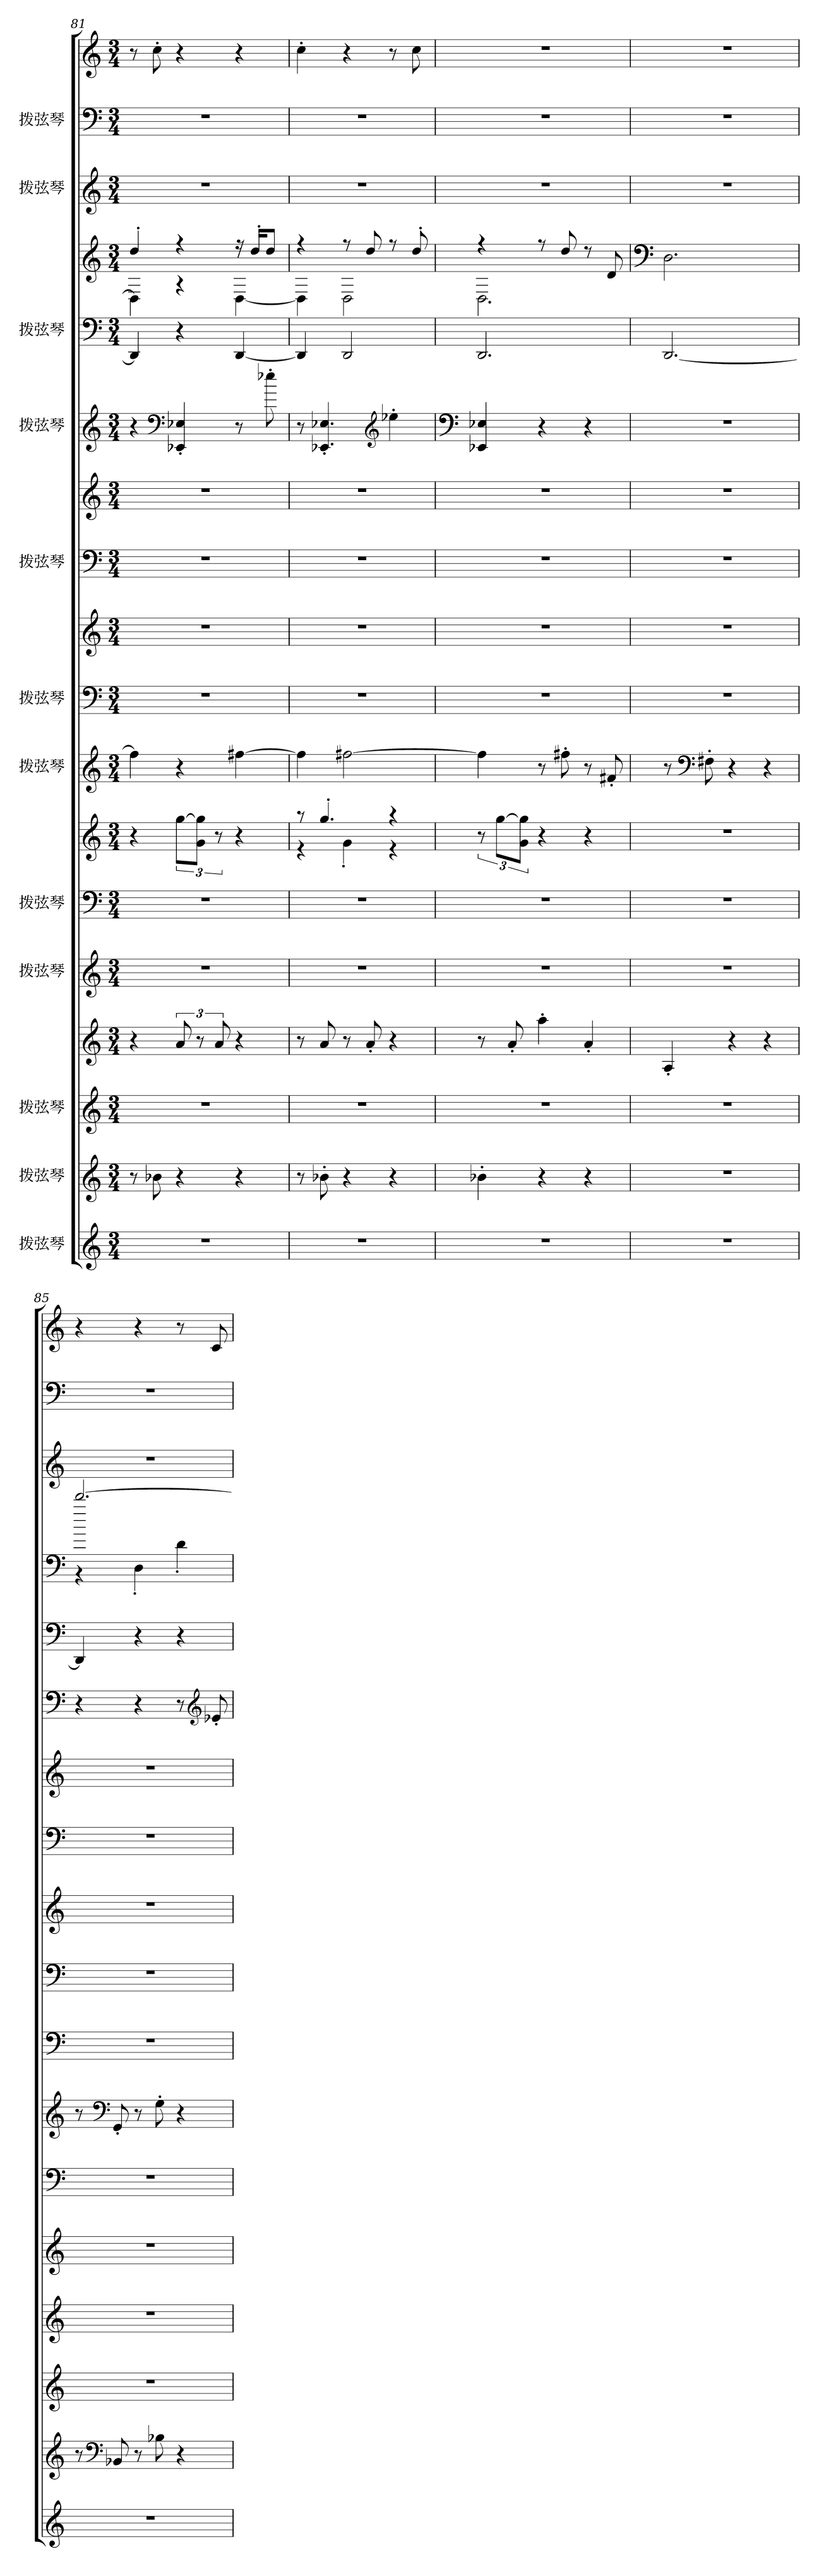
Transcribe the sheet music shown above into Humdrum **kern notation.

**kern	**kern	**kern	**kern	**kern	**kern	**kern	**kern	**kern	**kern	**kern	**kern	**kern	**kern	**kern	**kern	**kern	**kern
*part12	*part11	*part10	*part10	*part9	*part8	*part8	*part7	*part6	*part6	*part5	*part5	*part4	*part3	*part3	*part2	*part1	*part1
*staff18	*staff17	*staff16	*staff15	*staff14	*staff13	*staff12	*staff11	*staff10	*staff9	*staff8	*staff7	*staff6	*staff5	*staff4	*staff3	*staff2	*staff1
*I"拨弦琴	*I"拨弦琴	*I"拨弦琴	*	*I"拨弦琴	*I"拨弦琴	*	*I"拨弦琴	*I"拨弦琴	*	*I"拨弦琴	*	*I"拨弦琴	*I"拨弦琴	*	*I"拨弦琴	*I"拨弦琴	*
*clefG2	*clefG2	*clefG2	*clefG2	*clefG2	*clefF4	*clefG2	*clefG2	*clefF4	*clefG2	*clefF4	*clefG2	*clefG2	*clefF4	*clefG2	*clefG2	*clefF4	*clefG2
*k[]	*k[]	*k[]	*k[]	*k[]	*k[]	*k[]	*k[]	*k[]	*k[]	*k[]	*k[]	*k[]	*k[]	*k[]	*k[]	*k[]	*k[]
*M3/4	*M3/4	*M3/4	*M3/4	*M3/4	*M3/4	*M3/4	*M3/4	*M3/4	*M3/4	*M3/4	*M3/4	*M3/4	*M3/4	*M3/4	*M3/4	*M3/4	*M3/4
=81	=81	=81	=81	=81	=81	=81	=81	=81	=81	=81	=81	=81	=81	=81	=81	=81	=81
*	*	*	*	*	*	*	*	*	*	*	*	*	*	*^	*	*	*
2.r	8r	2.r	4r	2.r	2.r	4r	4ff#\]	2.r	2.r	2.r	2.r	4r	4DD/]	4dd'/	4D\]	2.r	2.r	8r
.	8b-X\	.	.	.	.	.	.	.	.	.	.	.	.	.	.	.	.	8cc'\
*	*	*	*	*	*	*	*	*	*	*	*	*clefF4	*	*	*	*	*	*
.	4r	.	12a/	.	.	[12gg\L	4r	.	.	.	.	4EE-X/' 4E-X/'	4r	4r	4r	.	.	4r
.	.	.	12r	.	.	12g\ 12gg\]J	.	.	.	.	.	.	.	.	.	.	.	.
.	.	.	12a/	.	.	12r	.	.	.	.	.	.	.	.	.	.	.	.
.	4r	.	4r	.	.	4r	[4ff#X\	.	.	.	.	8r	[4DD/	16r	[4D\	.	.	4r
.	.	.	.	.	.	.	.	.	.	.	.	.	.	16dd'/KL	.	.	.	.
.	.	.	.	.	.	.	.	.	.	.	.	8ee-X'\	.	8dd/J	.	.	.	.
!!LO:PB:g=z
=82	=82	=82	=82	=82	=82	=82	=82	=82	=82	=82	=82	=82	=82	=82	=82	=82	=82	=82
*	*	*	*	*	*	*^	*	*	*	*	*	*	*	*	*	*	*	*
2.r	8r	2.r	8r	2.r	2.r	8r	4r	4ff#\]	2.r	2.r	2.r	2.r	8r	4DD/]	4r	4D\]	2.r	2.r	4cc'\
.	8b-X'\	.	8a/	.	.	4.gg'/	.	.	.	.	.	.	4.EE-X/' 4.E-X/'	.	.	.	.	.	.
.	4r	.	8r	.	.	.	4g'\	[2ff#X\	.	.	.	.	.	2DD/	8r	2D\	.	.	4r
.	.	.	8a'/	.	.	.	.	.	.	.	.	.	.	.	8dd/	.	.	.	.
*	*	*	*	*	*	*	*	*	*	*	*	*	*clefG2	*	*	*	*	*	*
.	4r	.	4r	.	.	4r	4r	.	.	.	.	.	4ee-X'\	.	8r	.	.	.	8r
.	.	.	.	.	.	.	.	.	.	.	.	.	.	.	8dd'/	.	.	.	8cc\
*	*	*	*	*	*	*v	*v	*	*	*	*	*	*	*	*	*	*	*	*
=83	=83	=83	=83	=83	=83	=83	=83	=83	=83	=83	=83	=83	=83	=83	=83	=83	=83	=83
*	*	*	*	*	*	*	*	*	*	*	*	*clefF4	*	*	*	*	*	*
2.r	4b-X'\	2.r	8r	2.r	2.r	12r	4ff#\]	2.r	2.r	2.r	2.r	4EE-X/ 4E-X/	2.DD/	4r	2.D\	2.r	2.r	2.r
.	.	.	.	.	.	[12gg\L	.	.	.	.	.	.	.	.	.	.	.	.
.	.	.	8a'/	.	.	.	.	.	.	.	.	.	.	.	.	.	.	.
.	.	.	.	.	.	12g\ 12gg\]J	.	.	.	.	.	.	.	.	.	.	.	.
.	4r	.	4aa'\	.	.	4r	8r	.	.	.	.	4r	.	8r	.	.	.	.
.	.	.	.	.	.	.	8ff#X'\	.	.	.	.	.	.	8dd/	.	.	.	.
.	4r	.	4a'/	.	.	4r	8r	.	.	.	.	4r	.	8r	.	.	.	.
.	.	.	.	.	.	.	8f#X'/	.	.	.	.	.	.	8d/	.	.	.	.
*	*	*	*	*	*	*	*	*	*	*	*	*	*	*v	*v	*	*	*
=84	=84	=84	=84	=84	=84	=84	=84	=84	=84	=84	=84	=84	=84	=84	=84	=84	=84
*	*	*	*	*	*	*	*	*	*	*	*	*	*	*clefF4	*	*	*
2.r	2.r	2.r	4A'/	2.r	2.r	2.r	8r	2.r	2.r	2.r	2.r	2.r	[2.DD/	2.D\	2.r	2.r	2.r
*	*	*	*	*	*	*	*clefF4	*	*	*	*	*	*	*	*	*	*
.	.	.	.	.	.	.	8F#X'\	.	.	.	.	.	.	.	.	.	.
.	.	.	4r	.	.	.	4r	.	.	.	.	.	.	.	.	.	.
.	.	.	4r	.	.	.	4r	.	.	.	.	.	.	.	.	.	.
=85	=85	=85	=85	=85	=85	=85	=85	=85	=85	=85	=85	=85	=85	=85	=85	=85	=85
*	*	*	*	*	*	*	*	*	*	*	*	*	*	*^	*	*	*
2.r	8r	2.r	2.r	2.r	2.r	8r	2.r	2.r	2.r	2.r	2.r	4r	4DD/]	[2.ddd/	4r	2.r	2.r	4r
*	*clefF4	*	*	*	*	*clefF4	*	*	*	*	*	*	*	*	*	*	*	*
.	8BB-X/	.	.	.	.	8GG'/	.	.	.	.	.	.	.	.	.	.	.	.
.	8r	.	.	.	.	8r	.	.	.	.	.	4r	4r	.	4D'\	.	.	4r
.	8B-X\	.	.	.	.	8G'\	.	.	.	.	.	.	.	.	.	.	.	.
.	4r	.	.	.	.	4r	.	.	.	.	.	8r	4r	.	4d'\	.	.	8r
*	*	*	*	*	*	*	*	*	*	*	*	*clefG2	*	*	*	*	*	*
.	.	.	.	.	.	.	.	.	.	.	.	8e-X'/	.	.	.	.	.	8c/
*	*	*	*	*	*	*	*	*	*	*	*	*	*	*v	*v	*	*	*
=	=	=	=	=	=	=	=	=	=	=	=	=	=	=	=	=	=
*-	*-	*-	*-	*-	*-	*-	*-	*-	*-	*-	*-	*-	*-	*-	*-	*-	*-
